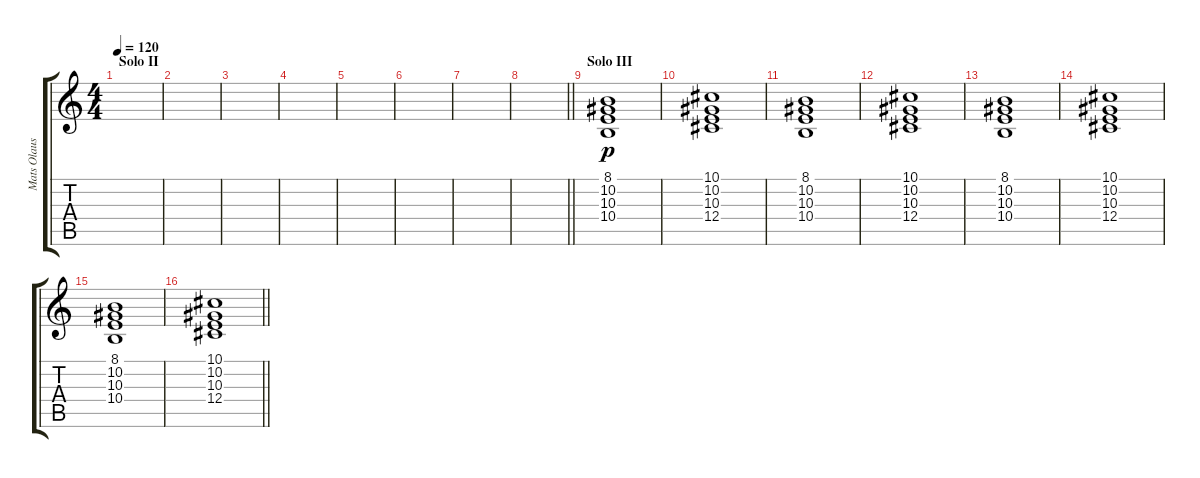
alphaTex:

\track ("Mats Olausson" "Mats Olaus") {instrument stringensemble1}
\staff {score tabs}
\tuning (Eb4 Bb3 Gb3 Db3 Ab2 Eb2) {hide}
\ts (4 4)
\section ("" "Solo II")
\tempo 120
\clef g2
\ks c
|
|
|
|
|
|
|
\barLineRight lightlight
|
\section ("" "Solo III")
(8.1 10.2 10.3 10.4).1{dy p} |
(10.1 10.2 10.3 12.4).1 |
(8.1 10.2 10.3 10.4).1 |
(10.1 10.2 10.3 12.4).1 |
(8.1 10.2 10.3 10.4).1 |
(10.1 10.2 10.3 12.4).1 |
(8.1 10.2 10.3 10.4).1 |
\barLineRight lightlight
(10.1 10.2 10.3 12.4).1
